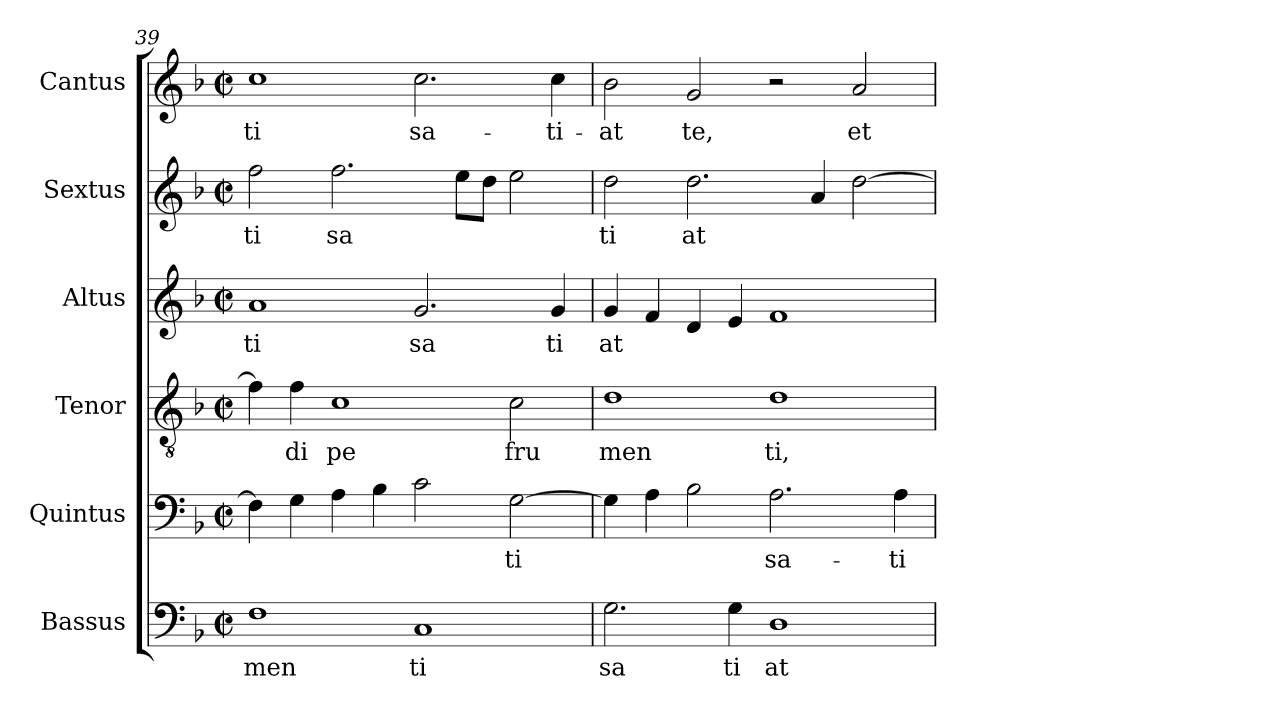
**kern	**text	**kern	**text	**kern	**text	**kern	**text	**kern	**text	**kern	**text
*part6	*part6	*part5	*part5	*part4	*part4	*part3	*part3	*part2	*part2	*part1	*part1
*staff6	*staff6	*staff5	*staff5	*staff4	*staff4	*staff3	*staff3	*staff2	*staff2	*staff1	*staff1
*I"Bassus	*	*I"Quintus	*	*I"Tenor	*	*I"Altus	*	*I"Sextus	*	*I"Cantus	*
*I'Bassus	*	*I'Quintus	*	*I'Tenor	*	*I'Altus	*	*I'Sextus	*	*I'Cantus	*
*clefF4	*	*clefF4	*	*clefGv2	*	*clefG2	*	*clefG2	*	*clefG2	*
*k[b-]	*	*k[b-]	*	*k[b-]	*	*k[b-]	*	*k[b-]	*	*k[b-]	*
*F:	*	*F:	*	*F:	*	*F:	*	*F:	*	*F:	*
*M2/2	*	*M2/2	*	*M2/2	*	*M2/2	*	*M2/2	*	*M2/2	*
*met(c|)	*	*met(c|)	*	*met(c|)	*	*met(c|)	*	*met(c|)	*	*met(c|)	*
=39	=39	=39	=39	=39	=39	=39	=39	=39	=39	=39	=39
!	!LO:LY:b:cj	!	!	!	!	!	!LO:LY:b:cj	!	!LO:LY:b:cj	!	!LO:LY:b:cj
1F	men	4F\]	.	4f\]	.	1a	ti	2ff\	ti	1cc	-ti
!	!	!	!	!	!LO:LY:b:cj	!	!	!	!	!	!
.	.	4G\	.	4f\	di	.	.	.	.	.	.
!	!	!	!	!	!LO:LY:b:cj	!	!	!	!LO:LY:b:cj	!	!
.	.	4A\	.	1c	pe	.	.	2.ff\	sa	.	.
.	.	4B-\	.	.	.	.	.	.	.	.	.
!	!LO:LY:b:cj	!	!	!	!	!	!LO:LY:b:cj	!	!	!	!LO:LY:b:cj
1C	ti	2c\	.	.	.	2.g/	sa	.	.	2.cc\	sa-
.	.	.	.	.	.	.	.	8ee\L	.	.	.
.	.	.	.	.	.	.	.	8dd\J	.	.	.
!	!	!	!LO:LY:b:cj	!	!LO:LY:b:cj	!	!	!	!	!	!
.	.	[>2G\	-ti	2c\	fru	.	.	2ee\	.	.	.
!	!	!	!	!	!	!	!LO:LY:b:cj	!	!	!	!LO:LY:b:cj
.	.	.	.	.	.	4g/	ti	.	.	4cc\	-ti-
=40	=40	=40	=40	=40	=40	=40	=40	=40	=40	=40	=40
!	!LO:LY:b:cj	!	!	!	!LO:LY:b:cj	!	!LO:LY:b:cj	!	!LO:LY:b:cj	!	!LO:LY:b:cj
2.G\	sa	4G\]	.	1d	men	4g/	at	2dd\	ti	2b-\	-at
.	.	4A\	.	.	.	4f/	.	.	.	.	.
!	!	!	!	!	!	!	!	!	!LO:LY:b:cj	!	!LO:LY:b:cj
.	.	2B-\	.	.	.	4d/	.	2.dd\	at	2g/	te,
!	!LO:LY:b:cj	!	!	!	!	!	!	!	!	!	!
4G\	ti	.	.	.	.	4e/	.	.	.	.	.
!	!LO:LY:b:cj	!	!LO:LY:b:cj	!	!LO:LY:b:cj	!	!	!	!	!	!
1D	at	2.A\	sa-	1d	ti,	1f	.	.	.	2r	.
.	.	.	.	.	.	.	.	4a/	.	.	.
!	!	!	!	!	!	!	!	!	!	!	!LO:LY:b:cj
.	.	.	.	.	.	.	.	[>2dd\	.	2a/	et
!	!	!	!LO:LY:b:cj	!	!	!	!	!	!	!	!
.	.	4A\	-ti-	.	.	.	.	.	.	.	.
=	=	=	=	=	=	=	=	=	=	=	=
*-	*-	*-	*-	*-	*-	*-	*-	*-	*-	*-	*-
